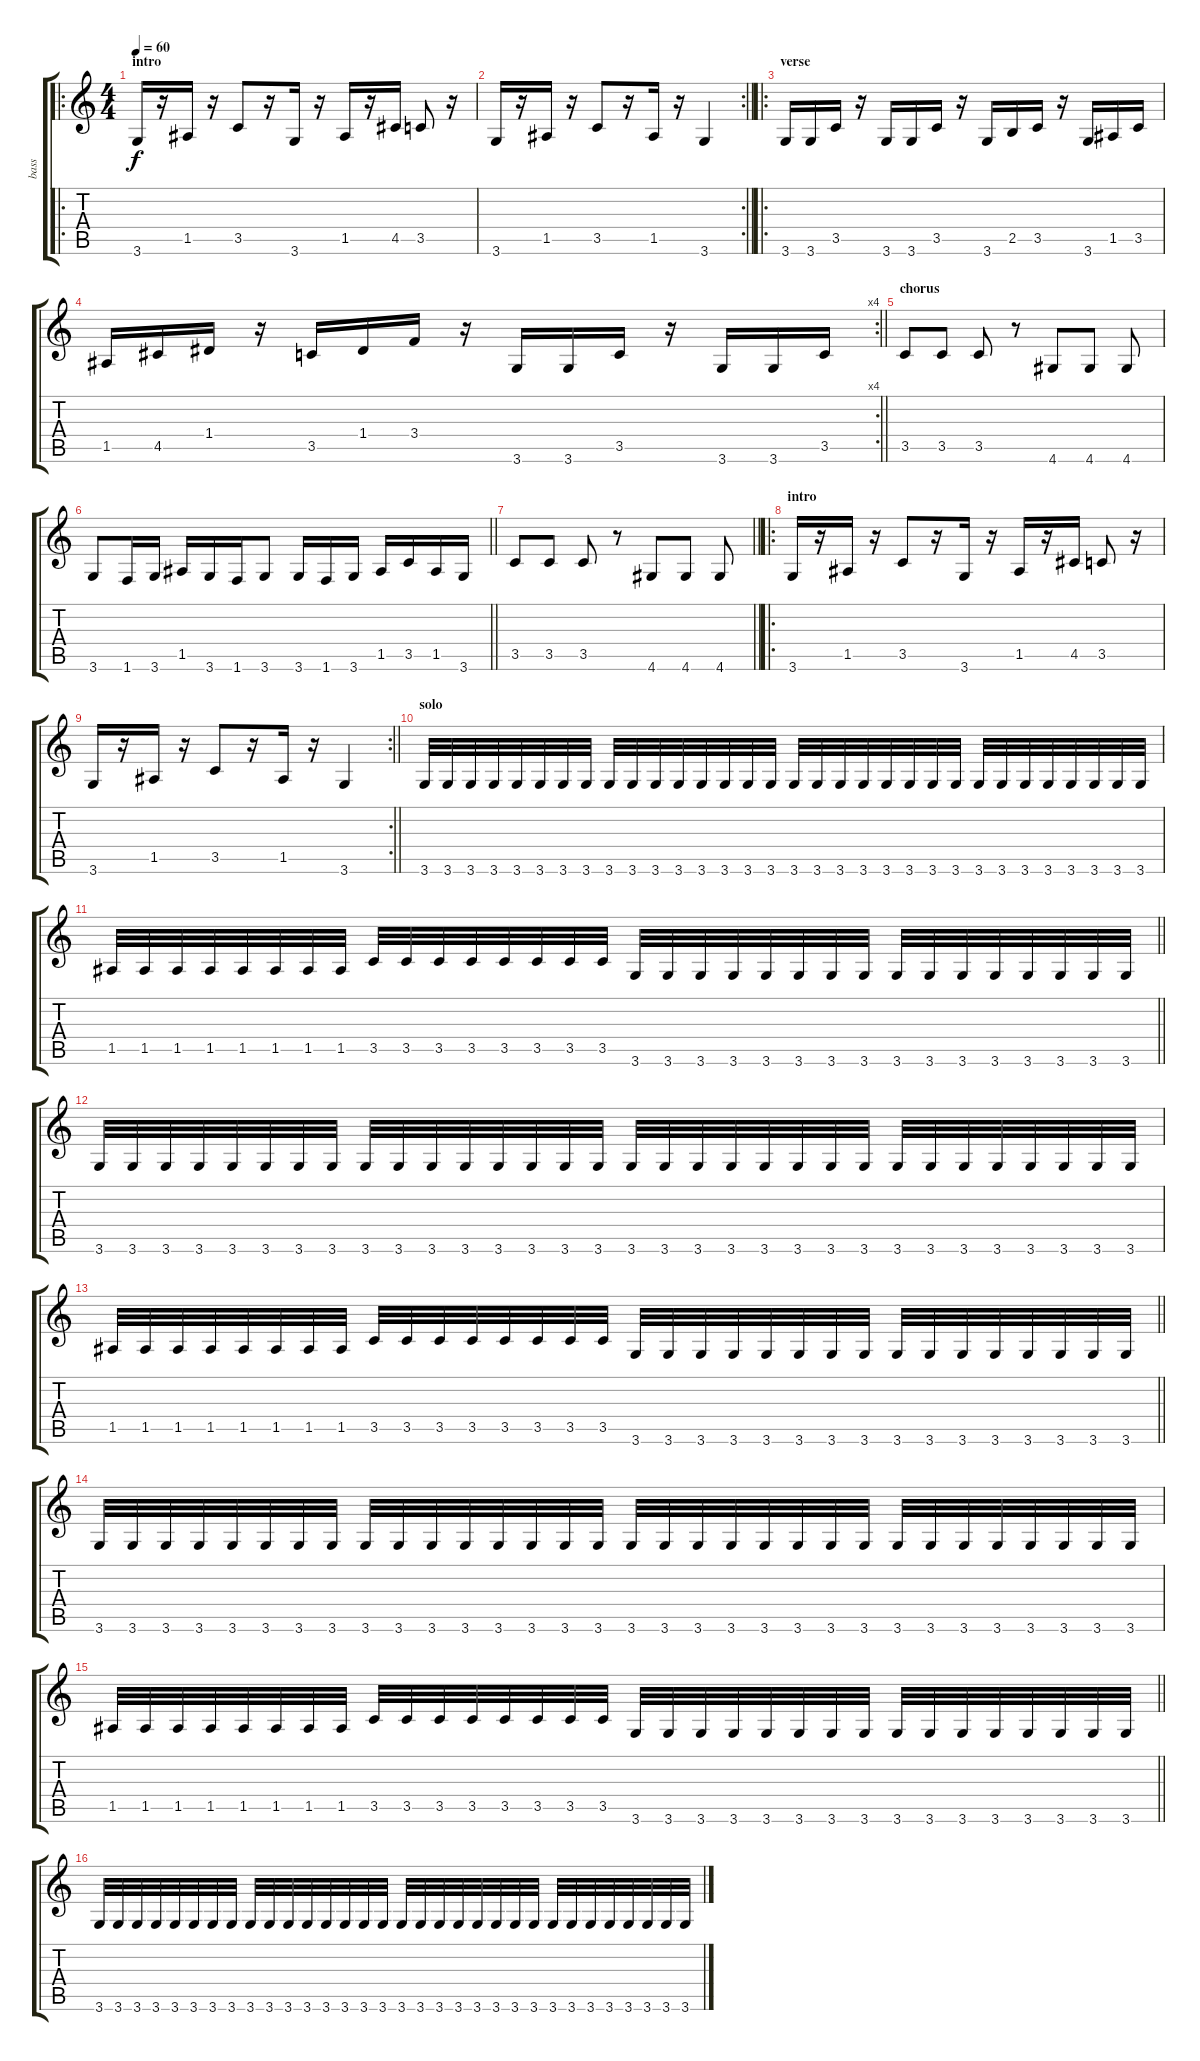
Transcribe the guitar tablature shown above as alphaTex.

\track ("bass" "bass") {instrument acousticbass}
\staff {score tabs}
\tuning (E4 B3 G3 D3 A2 E2) {hide}
\ro
\ts (4 4)
\section ("" "intro")
\tempo 60
\clef g2
\ks c
3.6.16{dy f} r.16 1.5.16 r.16 3.5.8 r.16 3.6.16 r.16 1.5.16 r.16 4.5.16 3.5.8 r.16 |
\rc 2
\barLineRight lightlight
3.6.16 r.16 1.5.16 r.16 3.5.8 r.16 1.5.16 r.16 3.6.4 |
\ro
\section ("" "verse")
3.6.16 3.6.16 3.5.16 r.16 3.6.16 3.6.16 3.5.16 r.16 3.6.16 2.5.16 3.5.16 r.16 3.6.16 1.5.16 3.5.16 |
\rc 4
\barLineRight lightlight
1.5.16 4.5.16 1.4.16 r.16 3.5.16 1.4.16 3.4.16 r.16 3.6.16 3.6.16 3.5.16 r.16 3.6.16 3.6.16 3.5.16 |
\section ("" "chorus")
3.5.8 3.5.8 3.5.8 r.8 4.6.8 4.6.8 4.6.8 |
\barLineRight lightlight
3.6.8 1.6.16 3.6.16 1.5.16 3.6.16 1.6.16 3.6.8 3.6.16 1.6.16 3.6.16 1.5.16 3.5.16 1.5.16 3.6.16 |
\barLineRight lightlight
3.5.8 3.5.8 3.5.8 r.8 4.6.8 4.6.8 4.6.8 |
\ro
\section ("" "intro")
3.6.16 r.16 1.5.16 r.16 3.5.8 r.16 3.6.16 r.16 1.5.16 r.16 4.5.16 3.5.8 r.16 |
\rc 2
\barLineRight lightlight
3.6.16 r.16 1.5.16 r.16 3.5.8 r.16 1.5.16 r.16 3.6.4 |
\section ("" "solo")
3.6.32 3.6.32 3.6.32 3.6.32 3.6.32 3.6.32 3.6.32 3.6.32 3.6.32 3.6.32 3.6.32 3.6.32 3.6.32 3.6.32 3.6.32 3.6.32 3.6.32 3.6.32 3.6.32 3.6.32 3.6.32 3.6.32 3.6.32 3.6.32 3.6.32 3.6.32 3.6.32 3.6.32 3.6.32 3.6.32 3.6.32 3.6.32 |
\barLineRight lightlight
1.5.32 1.5.32 1.5.32 1.5.32 1.5.32 1.5.32 1.5.32 1.5.32 3.5.32 3.5.32 3.5.32 3.5.32 3.5.32 3.5.32 3.5.32 3.5.32 3.6.32 3.6.32 3.6.32 3.6.32 3.6.32 3.6.32 3.6.32 3.6.32 3.6.32 3.6.32 3.6.32 3.6.32 3.6.32 3.6.32 3.6.32 3.6.32 |
3.6.32 3.6.32 3.6.32 3.6.32 3.6.32 3.6.32 3.6.32 3.6.32 3.6.32 3.6.32 3.6.32 3.6.32 3.6.32 3.6.32 3.6.32 3.6.32 3.6.32 3.6.32 3.6.32 3.6.32 3.6.32 3.6.32 3.6.32 3.6.32 3.6.32 3.6.32 3.6.32 3.6.32 3.6.32 3.6.32 3.6.32 3.6.32 |
\barLineRight lightlight
1.5.32 1.5.32 1.5.32 1.5.32 1.5.32 1.5.32 1.5.32 1.5.32 3.5.32 3.5.32 3.5.32 3.5.32 3.5.32 3.5.32 3.5.32 3.5.32 3.6.32 3.6.32 3.6.32 3.6.32 3.6.32 3.6.32 3.6.32 3.6.32 3.6.32 3.6.32 3.6.32 3.6.32 3.6.32 3.6.32 3.6.32 3.6.32 |
3.6.32 3.6.32 3.6.32 3.6.32 3.6.32 3.6.32 3.6.32 3.6.32 3.6.32 3.6.32 3.6.32 3.6.32 3.6.32 3.6.32 3.6.32 3.6.32 3.6.32 3.6.32 3.6.32 3.6.32 3.6.32 3.6.32 3.6.32 3.6.32 3.6.32 3.6.32 3.6.32 3.6.32 3.6.32 3.6.32 3.6.32 3.6.32 |
\barLineRight lightlight
1.5.32 1.5.32 1.5.32 1.5.32 1.5.32 1.5.32 1.5.32 1.5.32 3.5.32 3.5.32 3.5.32 3.5.32 3.5.32 3.5.32 3.5.32 3.5.32 3.6.32 3.6.32 3.6.32 3.6.32 3.6.32 3.6.32 3.6.32 3.6.32 3.6.32 3.6.32 3.6.32 3.6.32 3.6.32 3.6.32 3.6.32 3.6.32 |
3.6.32 3.6.32 3.6.32 3.6.32 3.6.32 3.6.32 3.6.32 3.6.32 3.6.32 3.6.32 3.6.32 3.6.32 3.6.32 3.6.32 3.6.32 3.6.32 3.6.32 3.6.32 3.6.32 3.6.32 3.6.32 3.6.32 3.6.32 3.6.32 3.6.32 3.6.32 3.6.32 3.6.32 3.6.32 3.6.32 3.6.32 3.6.32
